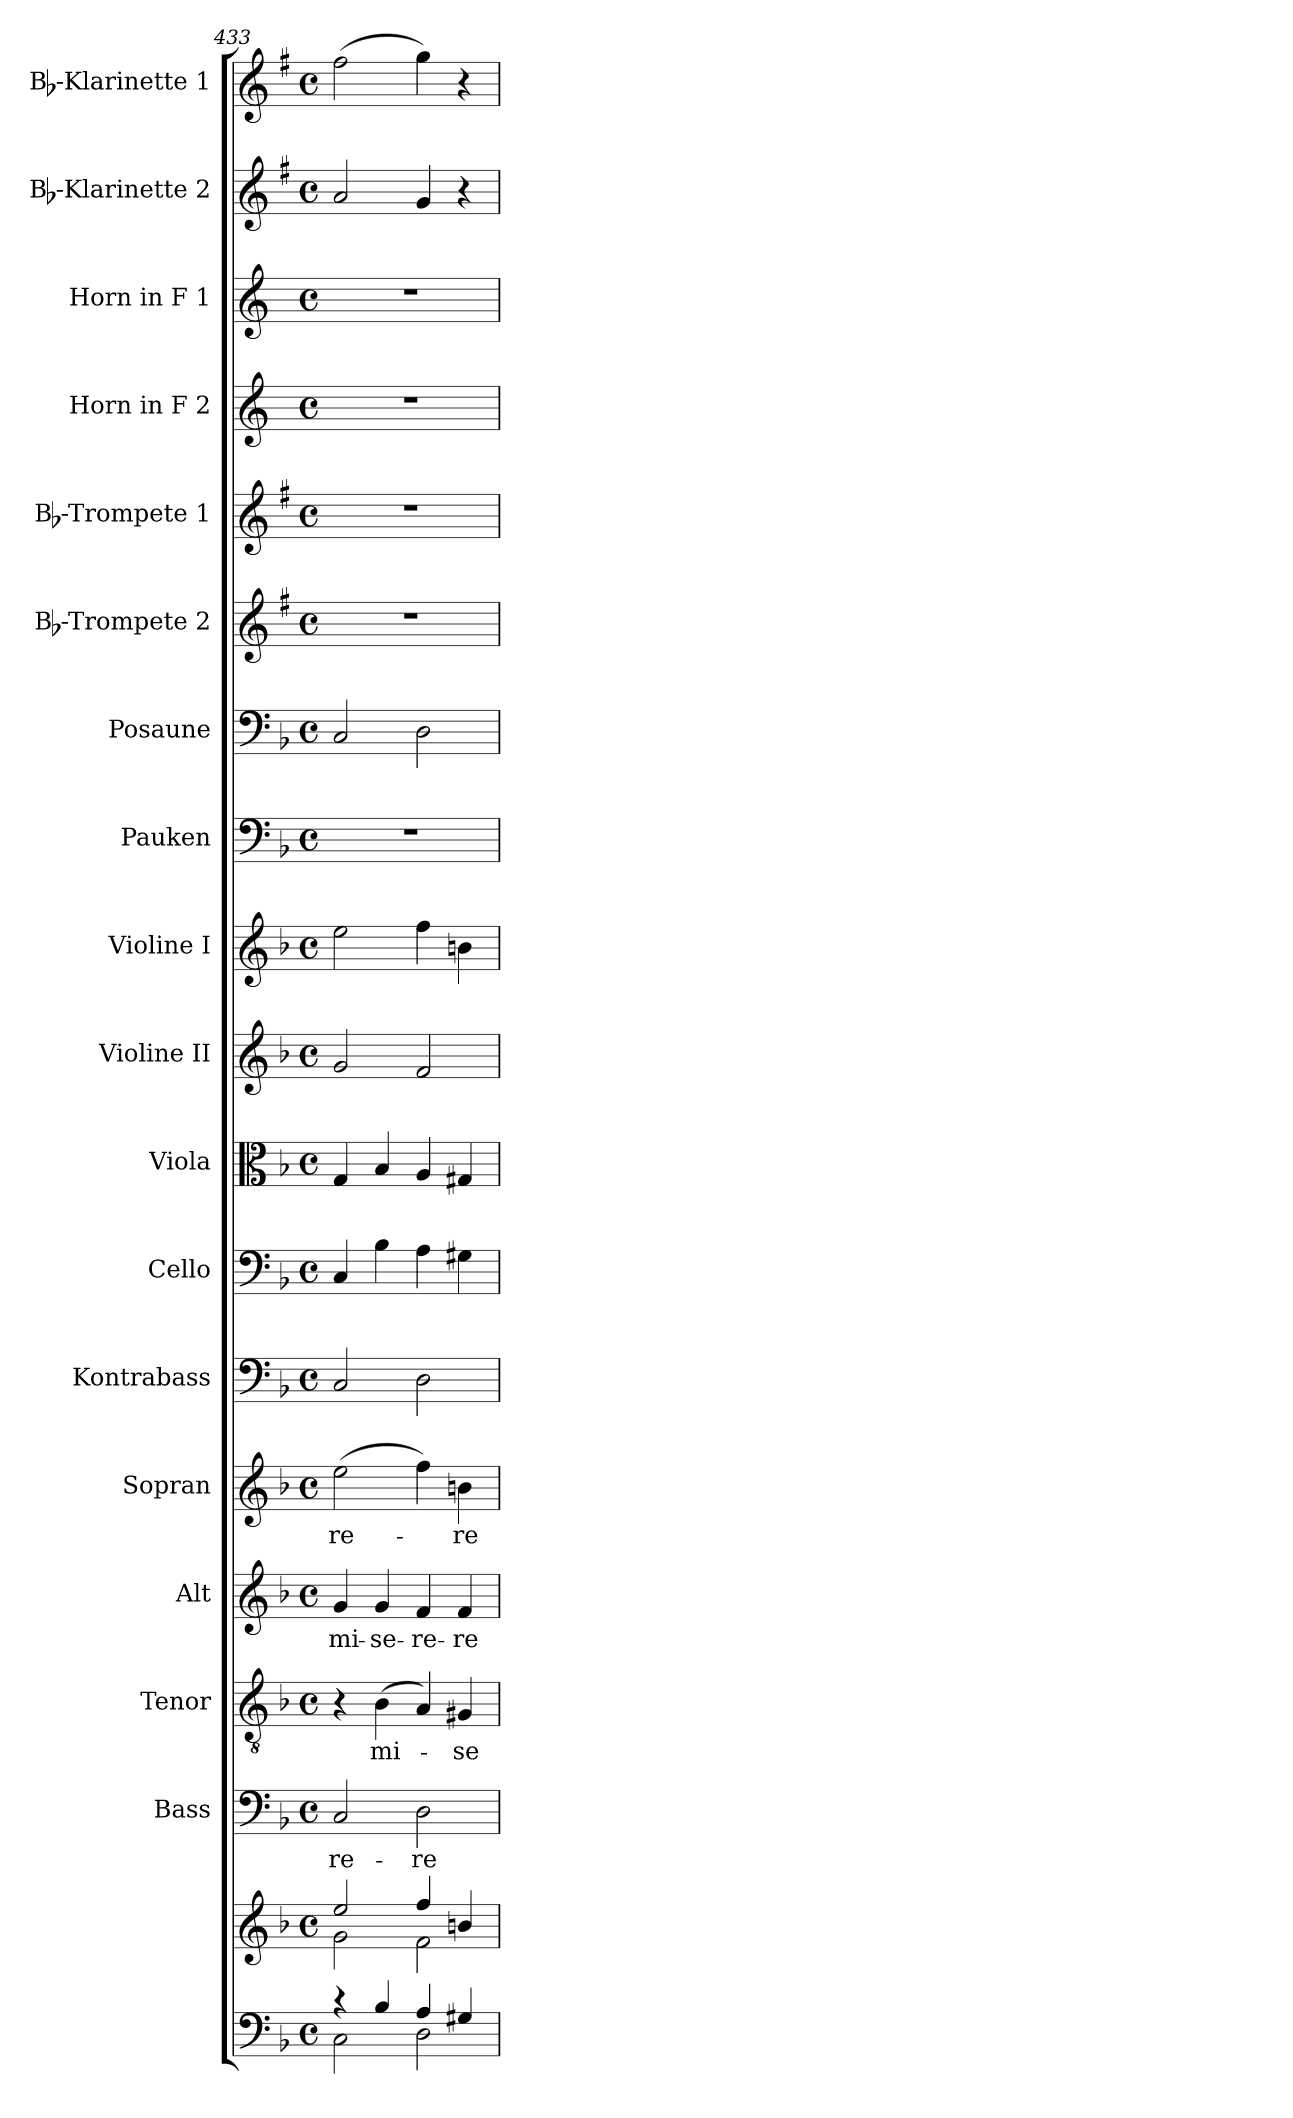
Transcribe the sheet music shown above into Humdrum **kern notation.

**kern	**kern	**kern	**text	**kern	**text	**kern	**text	**kern	**text	**kern	**kern	**kern	**kern	**kern	**kern	**kern	**kern	**kern	**kern	**kern	**kern	**kern
*part18	*part18	*part17	*part17	*part16	*part16	*part15	*part15	*part14	*part14	*part13	*part12	*part11	*part10	*part9	*part8	*part7	*part6	*part5	*part4	*part3	*part2	*part1
*staff19	*staff18	*staff17	*staff17	*staff16	*staff16	*staff15	*staff15	*staff14	*staff14	*staff13	*staff12	*staff11	*staff10	*staff9	*staff8	*staff7	*staff6	*staff5	*staff4	*staff3	*staff2	*staff1
*	*	*I"Bass	*	*I"Tenor	*	*I"Alt	*	*I"Sopran	*	*I"Kontrabass	*I"Cello	*I"Viola	*I"Violine II	*I"Violine I	*I"Pauken	*I"Posaune	*I"Bb-Trompete 2	*I"Bb-Trompete 1	*I"Horn in F 2	*I"Horn in F 1	*I"Bb-Klarinette 2	*I"Bb-Klarinette 1
*	*	*I'B.	*	*I'T.	*	*I'A.	*	*I'S.	*	*I'Kb.	*	*I'Vla.	*I'Vl. II	*I'Vl. I	*I'Pk.	*I'Pos.	*I'Bb Trp. 2	*I'Bb Trp. 1	*	*	*I'Bb Kl. 2	*I'Bb Kl. 1
*clefF4	*clefG2	*clefF4	*	*clefGv2	*	*clefG2	*	*clefG2	*	*clefF4	*clefF4	*clefC3	*clefG2	*clefG2	*clefF4	*clefF4	*clefG2	*clefG2	*clefG2	*clefG2	*clefG2	*clefG2
*	*	*	*	*	*	*	*	*	*	*ITrd7c12	*	*	*	*	*	*	*ITrd1c2	*ITrd1c2	*ITrd4c7	*ITrd4c7	*ITrd1c2	*ITrd1c2
*k[b-]	*k[b-]	*k[b-]	*	*k[b-]	*	*k[b-]	*	*k[b-]	*	*k[b-]	*k[b-]	*k[b-]	*k[b-]	*k[b-]	*k[b-]	*k[b-]	*k[b-]	*k[b-]	*k[b-]	*k[b-]	*k[b-]	*k[b-]
*F:	*F:	*F:	*	*F:	*	*F:	*	*F:	*	*F:	*F:	*F:	*F:	*F:	*F:	*F:	*F:	*F:	*F:	*F:	*F:	*F:
*M4/4	*M4/4	*M4/4	*	*M4/4	*	*M4/4	*	*M4/4	*	*M4/4	*M4/4	*M4/4	*M4/4	*M4/4	*M4/4	*M4/4	*M4/4	*M4/4	*M4/4	*M4/4	*M4/4	*M4/4
*met(c)	*met(c)	*met(c)	*	*met(c)	*	*met(c)	*	*met(c)	*	*met(c)	*met(c)	*met(c)	*met(c)	*met(c)	*met(c)	*met(c)	*met(c)	*met(c)	*met(c)	*met(c)	*met(c)	*met(c)
=433	=433	=433	=433	=433	=433	=433	=433	=433	=433	=433	=433	=433	=433	=433	=433	=433	=433	=433	=433	=433	=433	=433
*^	*^	*	*	*	*	*	*	*	*	*	*	*	*	*	*	*	*	*	*	*	*	*
!	!	!	!	!	!LO:LY:b	!	!	!	!LO:LY:b	!	!LO:LY:b	!	!	!	!	!	!	!	!	!	!	!	!	!
4rc	2C\	2ee/	2g\	2C/	-re-	4r	.	4g/	mi-	(>2ee\	-re-	2CC/	4C/	4G/	2g/	2ee\	1r	2C/	1r	1r	1r	1r	2g/	(>2ee\
!	!	!	!	!	!	!	!LO:LY:b	!	!LO:LY:b	!	!	!	!	!	!	!	!	!	!	!	!	!	!	!
4B-/	.	.	.	.	.	(>4B-\	mi-	4g/	-se-	.	.	.	4B-\	4B-/	.	.	.	.	.	.	.	.	.	.
!	!	!	!	!	!LO:LY:b	!	!	!	!LO:LY:b	!	!	!	!	!	!	!	!	!	!	!	!	!	!	!
4A/	2D\	4ff/	2f\	2D\	-re	4A/)	.	4f/	-re-	4ff\)	.	2DD\	4A\	4A/	2f/	4ff\	.	2D\	.	.	.	.	4f/	4ff\)
!	!	!	!	!	!	!	!LO:LY:b	!	!LO:LY:b	!	!LO:LY:b	!	!	!	!	!	!	!	!	!	!	!	!	!
4G#X/	.	4bn/	.	.	.	4G#X/	-se-	4f/	-re	4bn\	-re	.	4G#X\	4G#X/	.	4bn\	.	.	.	.	.	.	4r	4r
*v	*v	*	*	*	*	*	*	*	*	*	*	*	*	*	*	*	*	*	*	*	*	*	*	*
*	*v	*v	*	*	*	*	*	*	*	*	*	*	*	*	*	*	*	*	*	*	*	*	*
=	=	=	=	=	=	=	=	=	=	=	=	=	=	=	=	=	=	=	=	=	=	=
*-	*-	*-	*-	*-	*-	*-	*-	*-	*-	*-	*-	*-	*-	*-	*-	*-	*-	*-	*-	*-	*-	*-
